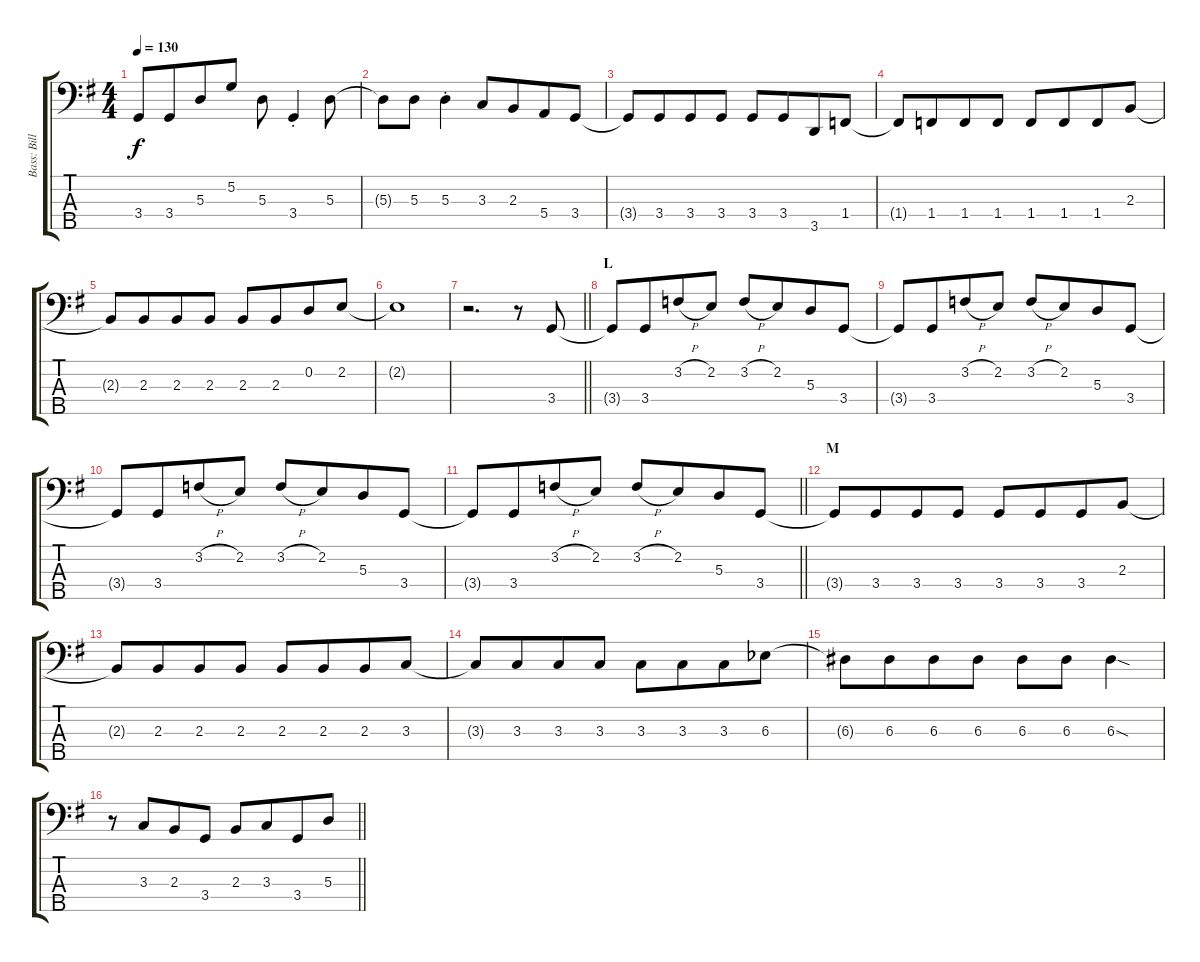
\track ("Bass: Billy" "Bass: Bill") {instrument electricbassfinger}
\staff {score tabs}
\tuning (G2 D2 A1 E1 B0) {hide}
\ts (4 4)
\tempo 130
\clef f4
\ks g
3.4{t}.8{dy f} 3.4.8{beam merge} 5.3.8 5.2.8 5.3.8 3.4{st}.4 5.3.8 |
5.3{t}.8 5.3.8 5.3{st}.4 3.3.8 2.3.8{beam merge} 5.4.8 3.4.8 |
3.4{t}.8 3.4.8{beam merge} 3.4.8 3.4.8 3.4.8 3.4.8{beam merge} 3.5.8 1.4.8 |
1.4{t}.8 1.4.8{beam merge} 1.4.8 1.4.8 1.4.8 1.4.8{beam merge} 1.4.8 2.3.8 |
2.3{t}.8 2.3.8{beam merge} 2.3.8 2.3.8 2.3.8 2.3.8{beam merge} 0.2.8 2.2.8 |
2.2{t}.1 |
\barLineRight lightlight
r.2{d} r.8 3.4.8 |
\section ("" "L")
3.4{t}.8 3.4.8{beam merge} 3.2{h}.8 2.2.8 3.2{h}.8 2.2.8{beam merge} 5.3.8 3.4.8 |
3.4{t}.8 3.4.8{beam merge} 3.2{h}.8 2.2.8 3.2{h}.8 2.2.8{beam merge} 5.3.8 3.4.8 |
3.4{t}.8 3.4.8{beam merge} 3.2{h}.8 2.2.8 3.2{h}.8 2.2.8{beam merge} 5.3.8 3.4.8 |
\barLineRight lightlight
3.4{t}.8 3.4.8{beam merge} 3.2{h}.8 2.2.8 3.2{h}.8 2.2.8{beam merge} 5.3.8 3.4.8 |
\section ("" "M")
3.4{t}.8 3.4.8{beam merge} 3.4.8 3.4.8 3.4.8 3.4.8{beam merge} 3.4.8 2.3.8 |
2.3{t}.8 2.3.8{beam merge} 2.3.8 2.3.8 2.3.8 2.3.8{beam merge} 2.3.8 3.3.8 |
3.3{t}.8 3.3.8{beam merge} 3.3.8 3.3.8 3.3.8 3.3.8{beam merge} 3.3.8 6.3{acc b}.8 |
6.3{t}.8 6.3.8{beam merge} 6.3.8 6.3.8 6.3.8 6.3.8 6.3{sod}.4 |
\barLineRight lightlight
r.8 3.3.8{beam merge} 2.3.8 3.4.8 2.3.8 3.3.8{beam merge} 3.4.8 5.3.8
